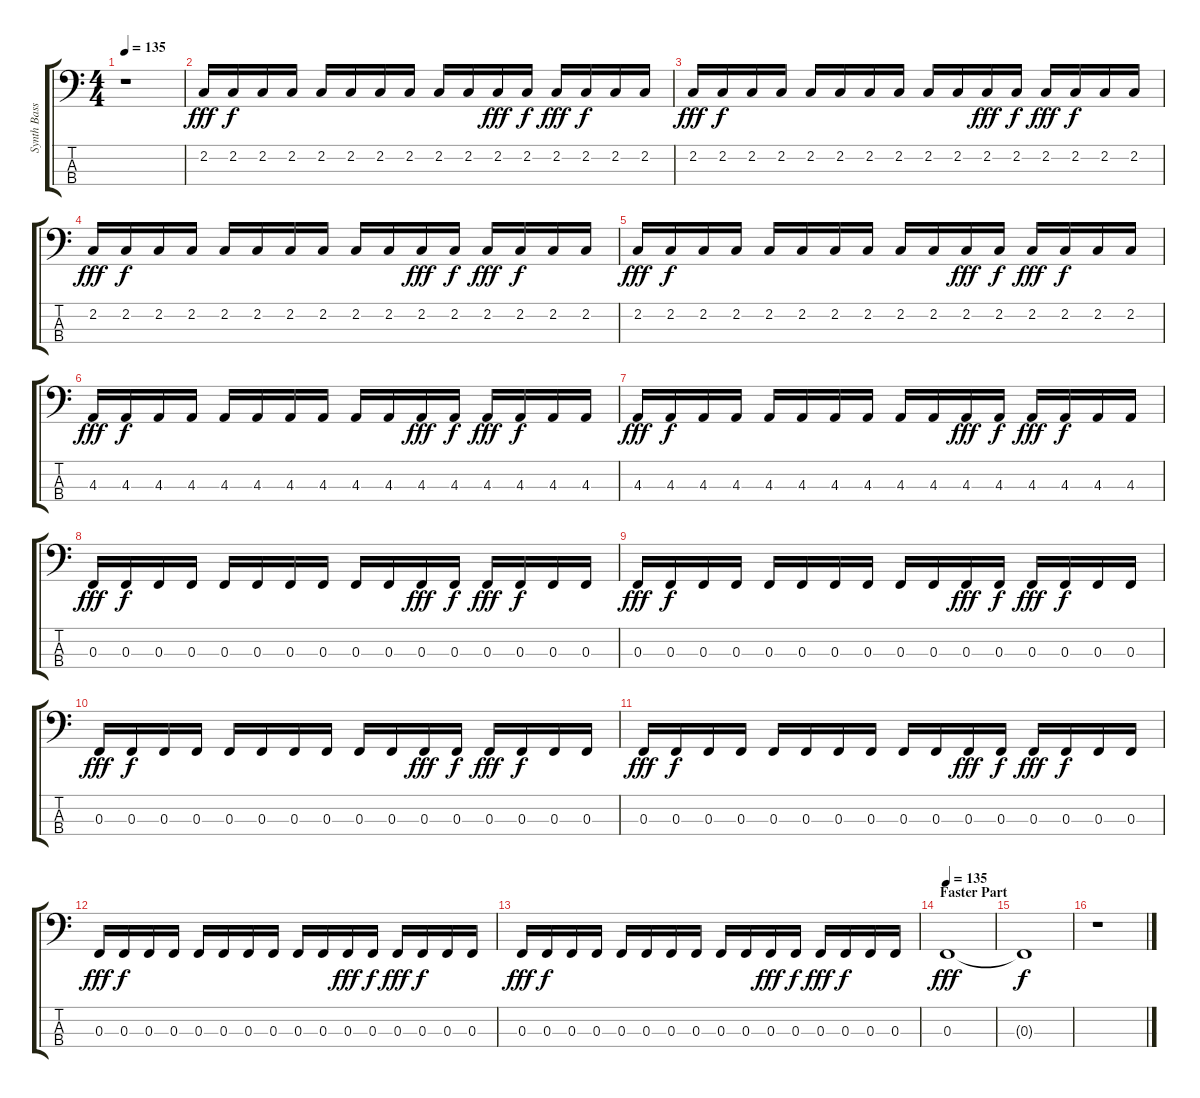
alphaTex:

\track ("Synth Bass" "Synth Bass") {instrument synthbass1}
\staff {score tabs}
\tuning (Eb2 Bb1 F1 C1) {hide}
\ts (4 4)
\tempo 135
\clef f4
\ks c
r.1{dy fff} |
2.2.16 2.2.16{dy f} 2.2.16 2.2.16 2.2.16 2.2.16 2.2.16 2.2.16 2.2.16 2.2.16 2.2.16{dy fff} 2.2.16{dy f} 2.2.16{dy fff} 2.2.16{dy f} 2.2.16 2.2.16 |
2.2.16{dy fff} 2.2.16{dy f} 2.2.16 2.2.16 2.2.16 2.2.16 2.2.16 2.2.16 2.2.16 2.2.16 2.2.16{dy fff} 2.2.16{dy f} 2.2.16{dy fff} 2.2.16{dy f} 2.2.16 2.2.16 |
2.2.16{dy fff} 2.2.16{dy f} 2.2.16 2.2.16 2.2.16 2.2.16 2.2.16 2.2.16 2.2.16 2.2.16 2.2.16{dy fff} 2.2.16{dy f} 2.2.16{dy fff} 2.2.16{dy f} 2.2.16 2.2.16 |
2.2.16{dy fff} 2.2.16{dy f} 2.2.16 2.2.16 2.2.16 2.2.16 2.2.16 2.2.16 2.2.16 2.2.16 2.2.16{dy fff} 2.2.16{dy f} 2.2.16{dy fff} 2.2.16{dy f} 2.2.16 2.2.16 |
4.3.16{dy fff} 4.3.16{dy f} 4.3.16 4.3.16 4.3.16 4.3.16 4.3.16 4.3.16 4.3.16 4.3.16 4.3.16{dy fff} 4.3.16{dy f} 4.3.16{dy fff} 4.3.16{dy f} 4.3.16 4.3.16 |
4.3.16{dy fff} 4.3.16{dy f} 4.3.16 4.3.16 4.3.16 4.3.16 4.3.16 4.3.16 4.3.16 4.3.16 4.3.16{dy fff} 4.3.16{dy f} 4.3.16{dy fff} 4.3.16{dy f} 4.3.16 4.3.16 |
0.3.16{dy fff} 0.3.16{dy f} 0.3.16 0.3.16 0.3.16 0.3.16 0.3.16 0.3.16 0.3.16 0.3.16 0.3.16{dy fff} 0.3.16{dy f} 0.3.16{dy fff} 0.3.16{dy f} 0.3.16 0.3.16 |
0.3.16{dy fff} 0.3.16{dy f} 0.3.16 0.3.16 0.3.16 0.3.16 0.3.16 0.3.16 0.3.16 0.3.16 0.3.16{dy fff} 0.3.16{dy f} 0.3.16{dy fff} 0.3.16{dy f} 0.3.16 0.3.16 |
0.3.16{dy fff} 0.3.16{dy f} 0.3.16 0.3.16 0.3.16 0.3.16 0.3.16 0.3.16 0.3.16 0.3.16 0.3.16{dy fff} 0.3.16{dy f} 0.3.16{dy fff} 0.3.16{dy f} 0.3.16 0.3.16 |
0.3.16{dy fff} 0.3.16{dy f} 0.3.16 0.3.16 0.3.16 0.3.16 0.3.16 0.3.16 0.3.16 0.3.16 0.3.16{dy fff} 0.3.16{dy f} 0.3.16{dy fff} 0.3.16{dy f} 0.3.16 0.3.16 |
0.3.16{dy fff} 0.3.16{dy f} 0.3.16 0.3.16 0.3.16 0.3.16 0.3.16 0.3.16 0.3.16 0.3.16 0.3.16{dy fff} 0.3.16{dy f} 0.3.16{dy fff} 0.3.16{dy f} 0.3.16 0.3.16 |
0.3.16{dy fff} 0.3.16{dy f} 0.3.16 0.3.16 0.3.16 0.3.16 0.3.16 0.3.16 0.3.16 0.3.16 0.3.16{dy fff} 0.3.16{dy f} 0.3.16{dy fff} 0.3.16{dy f} 0.3.16 0.3.16 |
\section ("" "Faster Part")
\tempo 135
0.3.1{dy fff} |
0.3{t}.1{dy f} |
r.1
